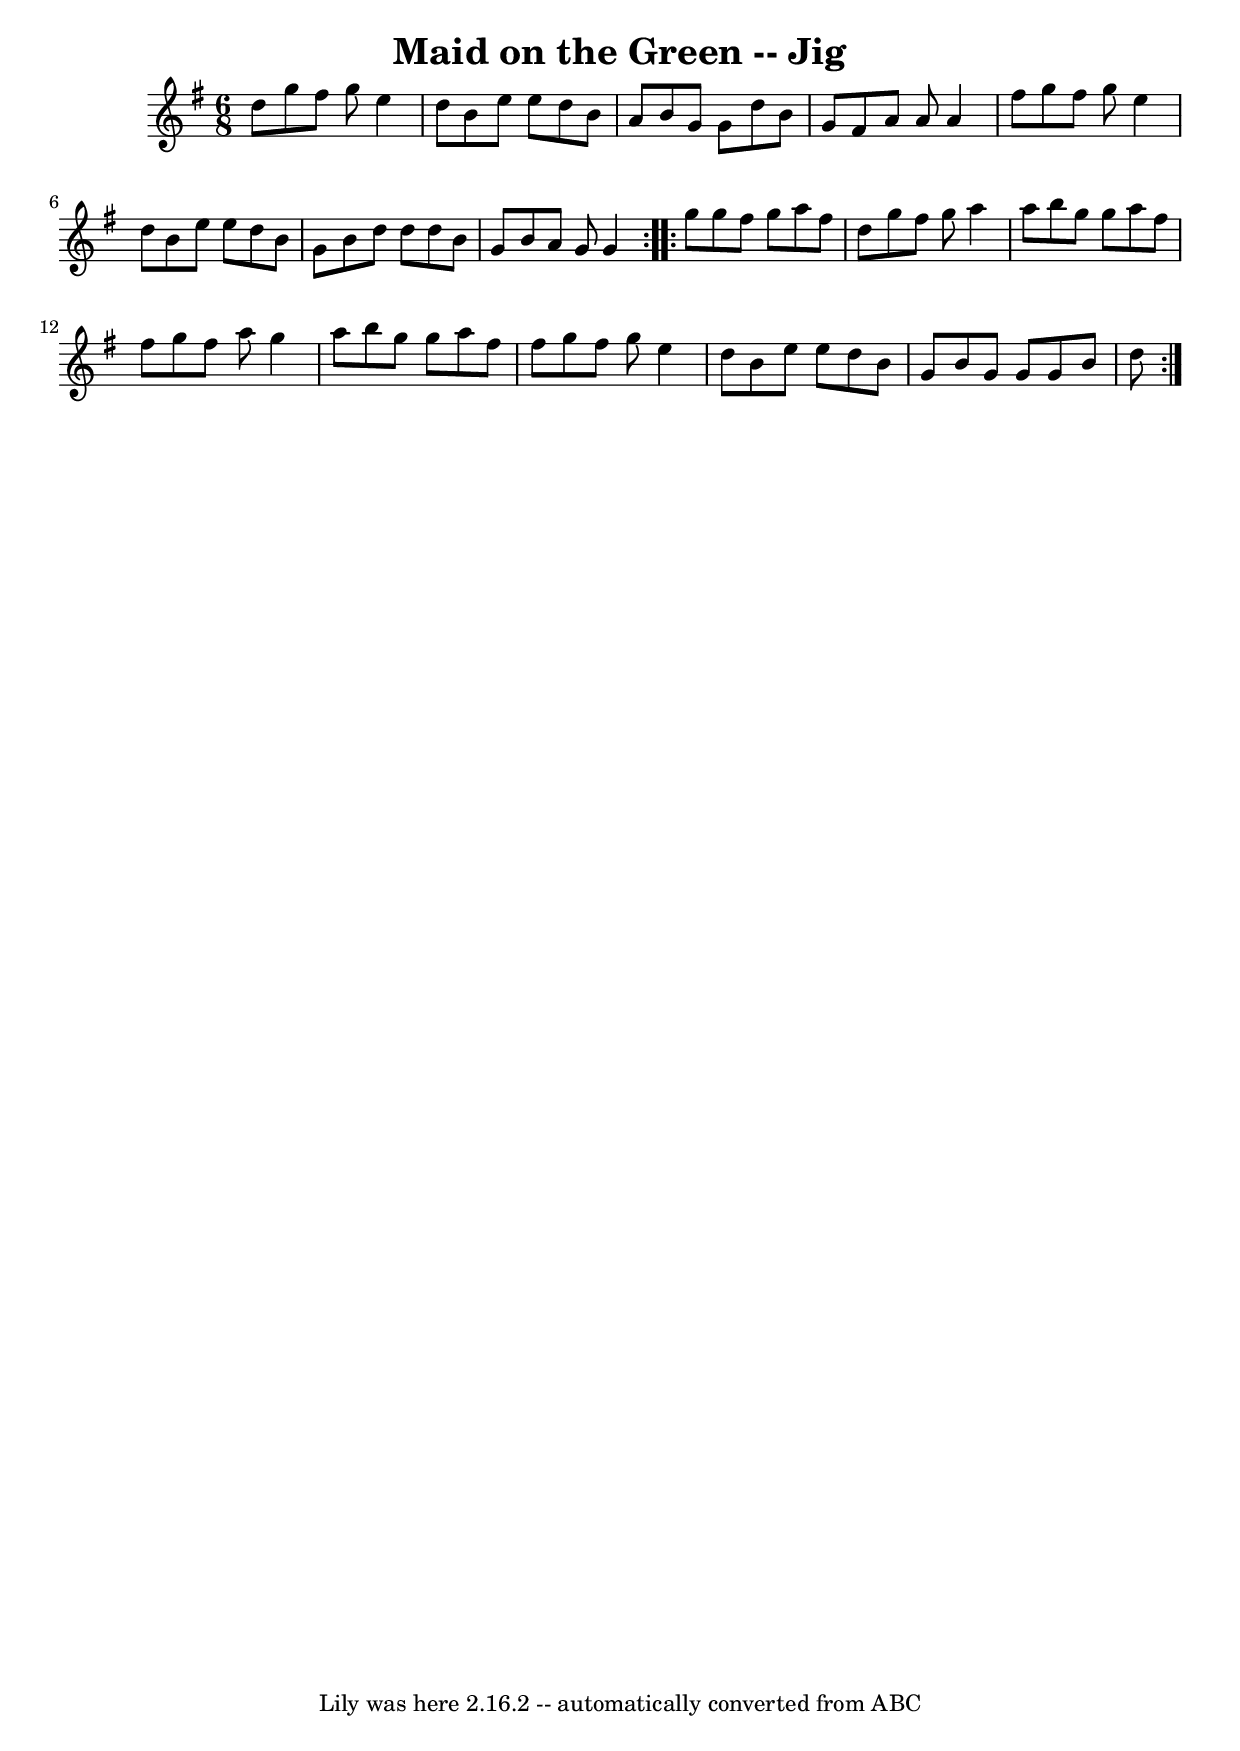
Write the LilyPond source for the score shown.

\version "2.16.2"
\include "Mammoth.ily"
\header {
  %% book = "Ryan's Mammoth Collection"
 crossRefNumber = "1"
 footnotes = "\\\\111 624"
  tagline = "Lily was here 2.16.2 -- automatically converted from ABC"
  title = "Maid on the Green -- Jig"

}
voicedefault =  {



  \repeat volta 2 {

    \time 6/8 
    \key g \major d''8   |
 g''8 fs''8 g''8 e''4 d''8     |
 b'8 e''8 e''8 d''8 b'8 a'8    |
 b'8 g'8 g'8 d''8 b'8 g'8     |
 fs'8 a'8 a'8 a'4 fs''8     |
 g''8 fs''8 g''8 e''4 d''8    |
 b'8 e''8 e''8 d''8 b'8 g'8     |
 b'8 d''8 d''8 d''8 b'8 g'8     |
 b'8 a'8 g'8 g'4  
  }     
  \repeat volta 2 {
 g''8   |
 g''8 fs''8 g''8 a''8 fs''8 d''8    |
 g''8 fs''8 g''8 a''4 a''8     |
 b''8 g''8 g''8 a''8 fs''8 fs''8     |
 g''8 fs''8 a''8 g''4 a''8    |
 b''8 g''8 g''8 a''8 fs''8 fs''8    |
 g''8 fs''8 g''8 e''4 d''8     |
 b'8 e''8 e''8 d''8 b'8 g'8     |
 b'8 g'8 g'8 g'8 b'8 d''8    
  }   

}

\score{
  <<

    \context Staff="default"
    {
      \voicedefault 
      
    }

  >>
  \layout {
    
  }
  \midi {
  }

}
